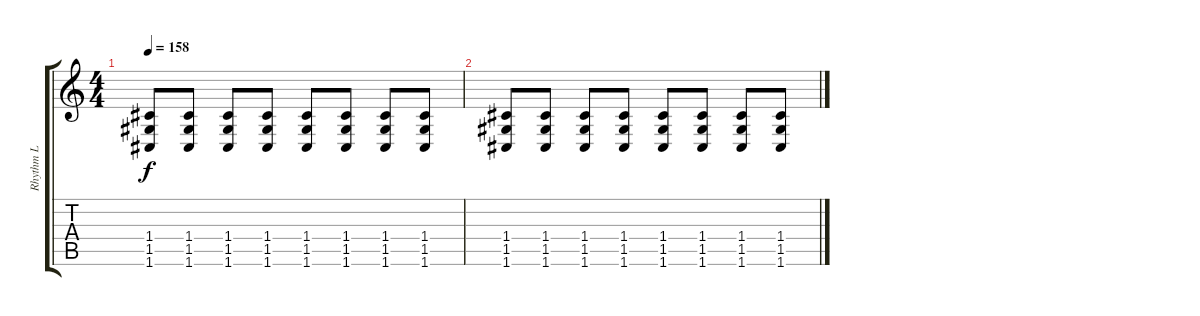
\track ("Rhythm L" "Rhythm L") {instrument distortionguitar}
\staff {score tabs}
\tuning (D4 A3 F3 C3 G2 C2) {hide}
\ts (4 4)
\tempo 158
\clef g2
\ks c
(1.4 1.5 1.6).8{dy f} (1.4 1.5 1.6).8 (1.4 1.5 1.6).8 (1.4 1.5 1.6).8 (1.4 1.5 1.6).8 (1.4 1.5 1.6).8 (1.4 1.5 1.6).8 (1.4 1.5 1.6).8 |
(1.4 1.5 1.6).8 (1.4 1.5 1.6).8 (1.4 1.5 1.6).8 (1.4 1.5 1.6).8 (1.4 1.5 1.6).8 (1.4 1.5 1.6).8 (1.4 1.5 1.6).8 (1.4 1.5 1.6).8
